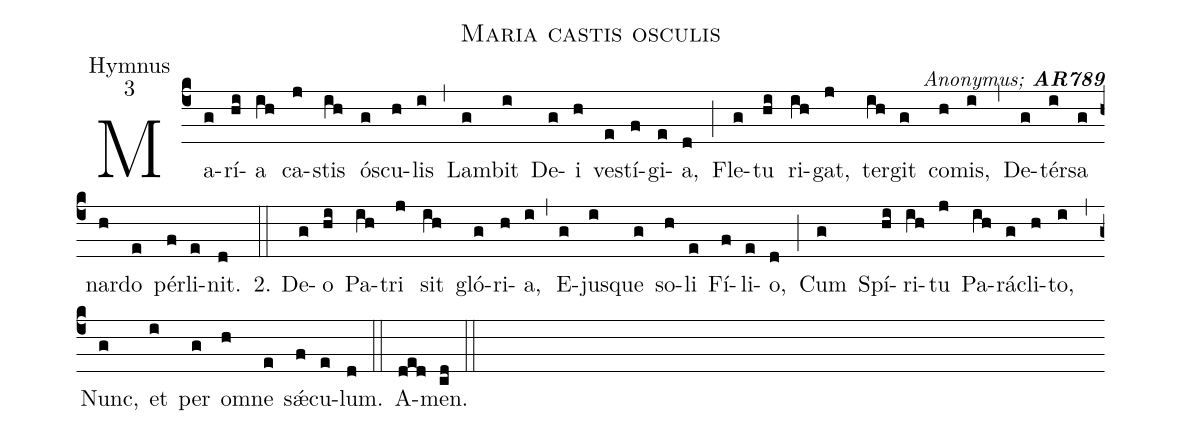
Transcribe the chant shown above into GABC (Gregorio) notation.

name:Maria castis osculis;
office-part:Hymnus;
mode:3;
commentary:{\itshape\mdseries  Anonymus;\/} {\bfseries AR789};
%%
(c4) Ma(g)rí(hi)a(ih) ca(j)stis(ih) ó(g)scu(h)lis(i) (,)
Lam(g)bit(i) De(g)i(h) ve(e)stí(f)gi(e)a,(d) (;)
Fle(g)tu(hi) ri(ih)gat,(j) ter(ih)git(g) co(h)mis,(i) (,)
De(g)tér(i)sa(g) nar(h)do(e) pér(f)li(e)nit.(d) (::)

2.  De(g)o(hi) Pa(ih)tri(j) sit(ih) gló(g)ri(h)a,(i) (,)
E(g)jus(i)que(g) so(h)li(e) Fí(f)li(e)o,(d) (;)
Cum(g) Spí(hi)ri(ih)tu(j) Pa(ih)rá(g)cli(h)to,(i) (,)
Nunc,(g) et(i) per(g) o(h)mne(e) sǽ(f)cu(e)lum.(d) (::)
A(ded)men.(cd) (::)
